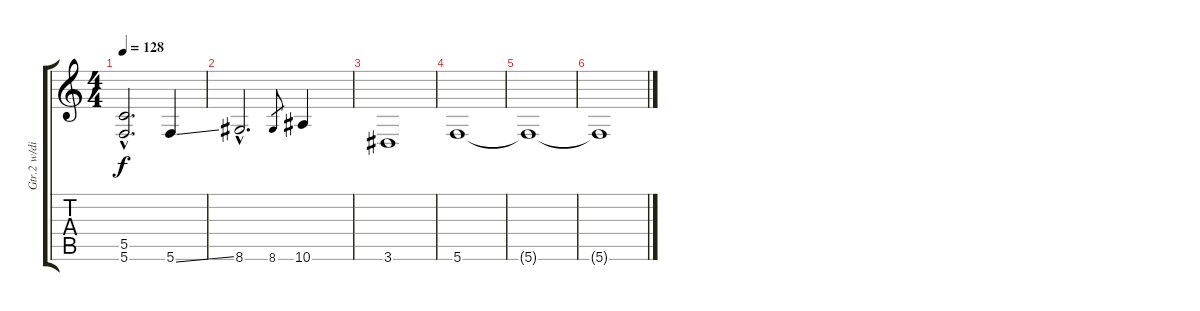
\track ("Gtr.2 w/dist." "Gtr.2 w/di") {instrument distortionguitar}
\staff {score tabs}
\tuning (D4 A3 F3 C3 G2 C2) {hide}
\ts (4 4)
\tempo 128
\clef g2
\ks c
(5.5{hac t} 5.6{hac t}).2{d dy f} 5.6{ss}.4 |
8.6{hac}.2{d} 8.6.8{gr} 10.6.4 |
3.6.1 |
5.6.1 |
5.6{t}.1 |
5.6{t}.1
